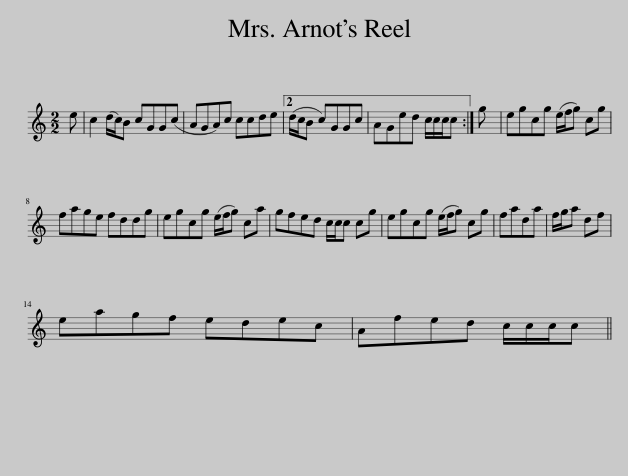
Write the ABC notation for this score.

X:1
L:1/8
M:2/2
I:linebreak $
K:C
V:1 treble
V:1
 e | c2 (d/c/)B cGG(c | AGA)c ccde |2 (d/c/B c)GGc | AGed c/c/c/c :| %5
 g | egcg (e/f/g) cg |$ fage fddg | egcg (e/f/g) ca | gfed c/c/c cg | %10
 egcg (e/f/g) cg | fada | f/g/a df |$ eagf edec | Afed c/c/c/c || %15
